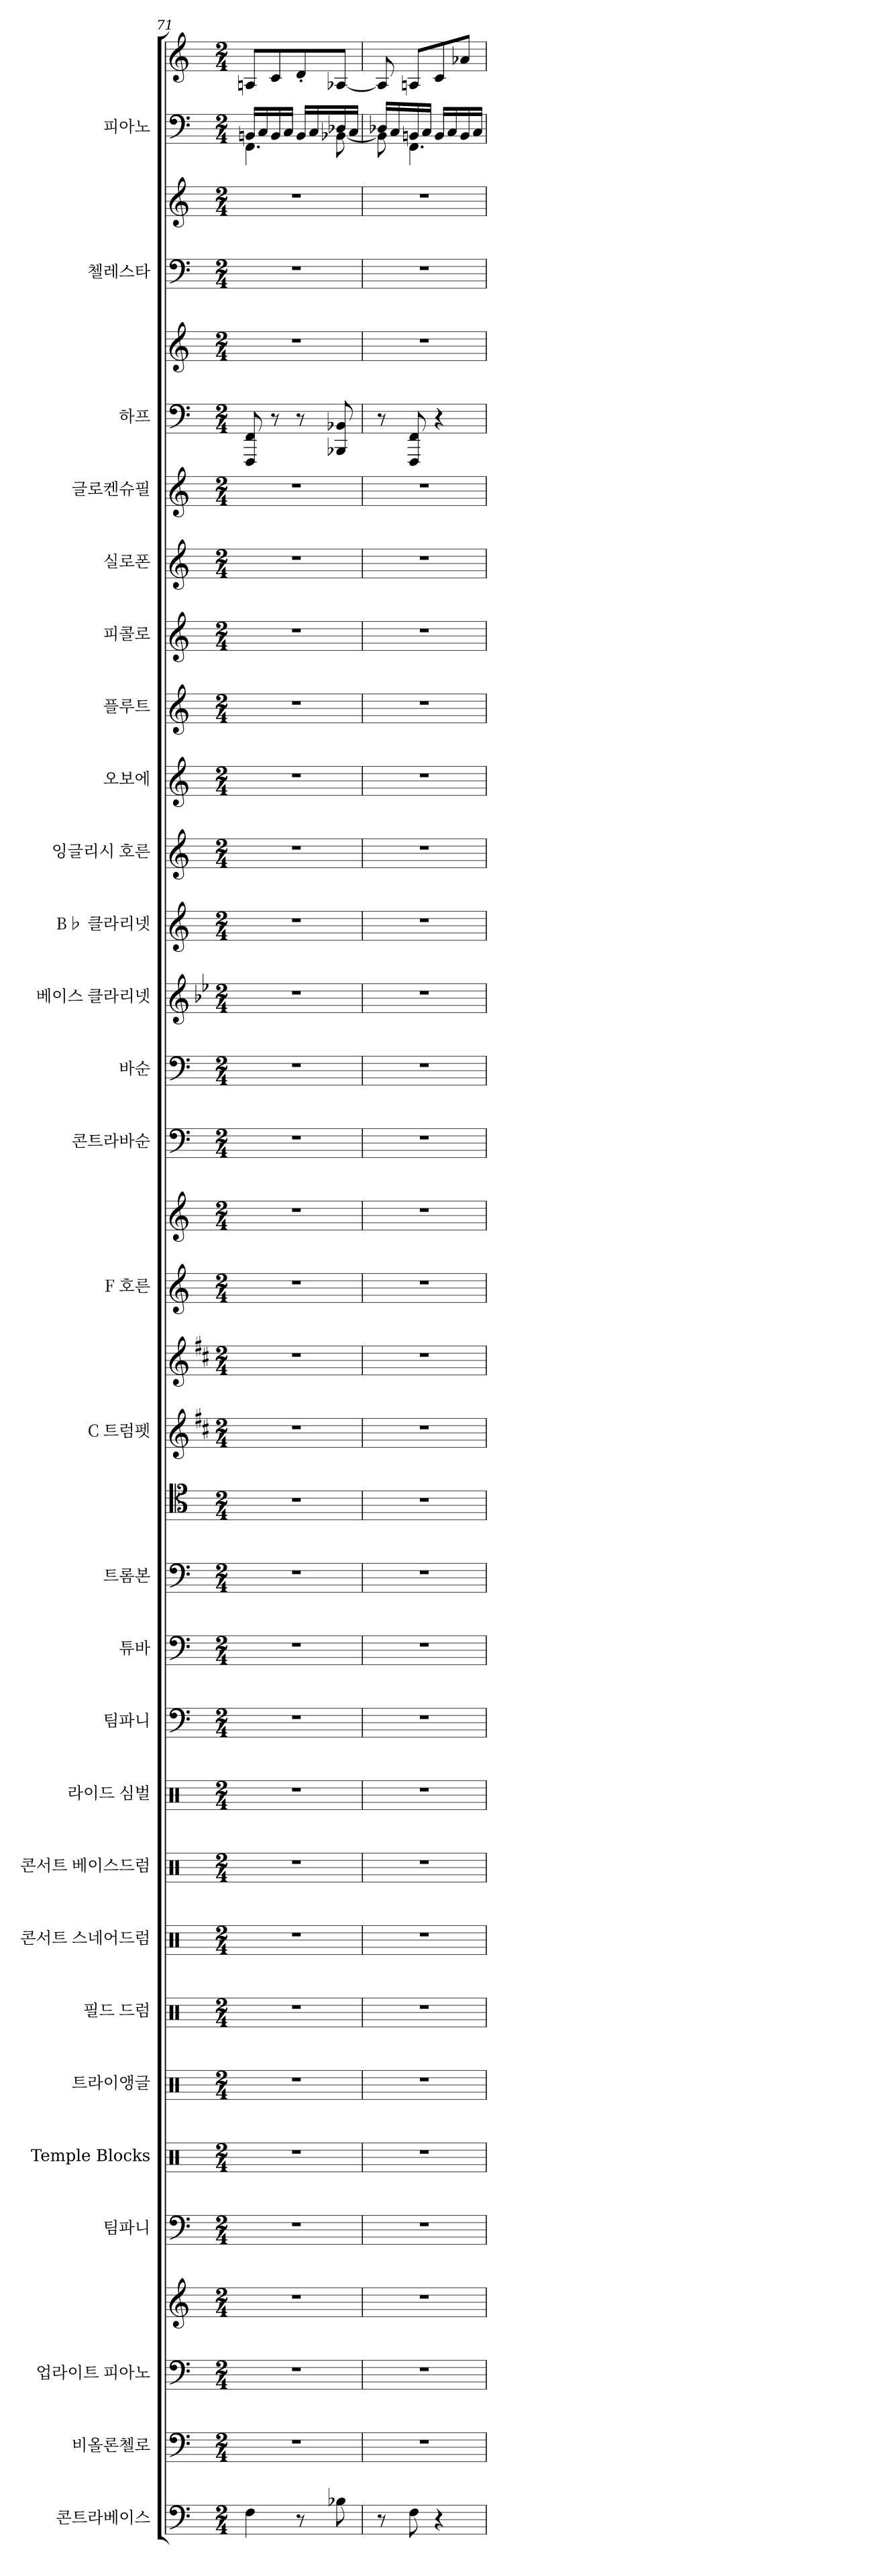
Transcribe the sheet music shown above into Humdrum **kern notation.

**kern	**kern	**kern	**kern	**kern	**kern	**kern	**kern	**kern	**kern	**kern	**kern	**kern	**kern	**kern	**kern	**kern	**kern	**kern	**kern	**kern	**kern	**kern	**kern	**kern	**kern	**kern	**kern	**kern	**kern	**kern	**kern	**kern	**kern	**kern
*part28	*part27	*part26	*part26	*part25	*part24	*part23	*part22	*part21	*part20	*part19	*part18	*part17	*part16	*part16	*part15	*part15	*part14	*part14	*part13	*part12	*part11	*part10	*part9	*part8	*part7	*part6	*part5	*part4	*part3	*part3	*part2	*part2	*part1	*part1
*staff35	*staff34	*staff33	*staff32	*staff31	*staff30	*staff29	*staff28	*staff27	*staff26	*staff25	*staff24	*staff23	*staff22	*staff21	*staff20	*staff19	*staff18	*staff17	*staff16	*staff15	*staff14	*staff13	*staff12	*staff11	*staff10	*staff9	*staff8	*staff7	*staff6	*staff5	*staff4	*staff3	*staff2	*staff1
*I"콘트라베이스	*I"비올론첼로	*I"업라이트 피아노	*	*I"팀파니	*I"Temple Blocks	*I"트라이앵글	*I"필드 드럼	*I"콘서트 스네어드럼	*I"콘서트 베이스드럼	*I"라이드 심벌	*I"팀파니	*I"튜바	*I"트롬본	*	*I"C 트럼펫	*	*I"F 호른	*	*I"콘트라바순	*I"바순	*I"베이스 클라리넷	*I"B♭ 클라리넷	*I"잉글리시 호른	*I"오보에	*I"플루트	*I"피콜로	*I"실로폰	*I"글로켄슈필	*I"하프	*	*I"첼레스타	*	*I"피아노	*
*	*	*	*	*	*I'Tmp. Bl.	*	*	*	*	*	*	*	*	*	*	*	*	*	*	*	*	*	*	*	*	*	*	*	*	*	*	*	*	*
!!LO:PB:g=z
*clefF4	*clefF4	*clefF4	*clefG2	*clefF4	*clefX	*clefX	*clefX	*clefX	*clefX	*clefX	*clefF4	*clefF4	*clefF4	*clefC4	*clefG2	*clefG2	*clefG2	*clefG2	*clefF4	*clefF4	*clefG2	*clefG2	*clefG2	*clefG2	*clefG2	*clefG2	*clefG2	*clefG2	*clefF4	*clefG2	*clefF4	*clefG2	*clefF4	*clefG2
*ITrd7c12	*	*	*	*	*	*	*	*	*	*	*	*	*	*	*ITrd1c2	*ITrd1c2	*ITrd4c7	*ITrd4c7	*ITrd7c12	*	*ITrd8c14	*ITrd1c2	*ITrd4c7	*	*	*ITrd-7c-12	*ITrd-7c-12	*ITrd-14c-24	*	*	*ITrd-7c-12	*ITrd-7c-12	*	*
*k[]	*k[]	*k[]	*k[]	*k[]	*k[]	*k[]	*k[]	*k[]	*k[]	*k[]	*k[]	*k[]	*k[]	*k[]	*k[]	*k[]	*k[b-]	*k[b-]	*k[]	*k[]	*k[b-e-]	*k[b-e-]	*k[b-]	*k[]	*k[]	*k[]	*k[]	*k[]	*k[]	*k[]	*k[]	*k[]	*k[]	*k[]
*M2/4	*M2/4	*M2/4	*M2/4	*M2/4	*M2/4	*M2/4	*M2/4	*M2/4	*M2/4	*M2/4	*M2/4	*M2/4	*M2/4	*M2/4	*M2/4	*M2/4	*M2/4	*M2/4	*M2/4	*M2/4	*M2/4	*M2/4	*M2/4	*M2/4	*M2/4	*M2/4	*M2/4	*M2/4	*M2/4	*M2/4	*M2/4	*M2/4	*M2/4	*M2/4
=71	=71	=71	=71	=71	=71	=71	=71	=71	=71	=71	=71	=71	=71	=71	=71	=71	=71	=71	=71	=71	=71	=71	=71	=71	=71	=71	=71	=71	=71	=71	=71	=71	=71	=71
*	*	*	*	*	*	*	*	*	*	*	*	*	*	*	*	*	*	*	*	*	*	*	*	*	*	*	*	*	*	*	*	*	*^	*
4FF\	2r	2r	2r	2r	2r	2r	2r	2r	2r	2r	2r	2r	2r	2r	2r	2r	2r	2r	2r	2r	2r	2r	2r	2r	2r	2r	2r	2r	8FFF/ 8FF/	2r	2r	2r	16BBn/LL	4.FF\	8An/L
.	.	.	.	.	.	.	.	.	.	.	.	.	.	.	.	.	.	.	.	.	.	.	.	.	.	.	.	.	.	.	.	.	16C/	.	.
.	.	.	.	.	.	.	.	.	.	.	.	.	.	.	.	.	.	.	.	.	.	.	.	.	.	.	.	.	8r	.	.	.	16BB/	.	8c/
.	.	.	.	.	.	.	.	.	.	.	.	.	.	.	.	.	.	.	.	.	.	.	.	.	.	.	.	.	.	.	.	.	16C/JJ	.	.
8r	.	.	.	.	.	.	.	.	.	.	.	.	.	.	.	.	.	.	.	.	.	.	.	.	.	.	.	.	8r	.	.	.	16BB/LL	.	8d'/
.	.	.	.	.	.	.	.	.	.	.	.	.	.	.	.	.	.	.	.	.	.	.	.	.	.	.	.	.	.	.	.	.	16C/	.	.
8BB-X\	.	.	.	.	.	.	.	.	.	.	.	.	.	.	.	.	.	.	.	.	.	.	.	.	.	.	.	.	8BBB-X/ 8BB-X/	.	.	.	16D-X/	[8BB-X\	[8A-X/J
.	.	.	.	.	.	.	.	.	.	.	.	.	.	.	.	.	.	.	.	.	.	.	.	.	.	.	.	.	.	.	.	.	16C/JJ	.	.
=72	=72	=72	=72	=72	=72	=72	=72	=72	=72	=72	=72	=72	=72	=72	=72	=72	=72	=72	=72	=72	=72	=72	=72	=72	=72	=72	=72	=72	=72	=72	=72	=72	=72	=72	=72
8r	2r	2r	2r	2r	2r	2r	2r	2r	2r	2r	2r	2r	2r	2r	2r	2r	2r	2r	2r	2r	2r	2r	2r	2r	2r	2r	2r	2r	8r	2r	2r	2r	16D-X/LL	8BB-\]	8A-/]
.	.	.	.	.	.	.	.	.	.	.	.	.	.	.	.	.	.	.	.	.	.	.	.	.	.	.	.	.	.	.	.	.	16C/	.	.
8FF\	.	.	.	.	.	.	.	.	.	.	.	.	.	.	.	.	.	.	.	.	.	.	.	.	.	.	.	.	8FFF/ 8FF/	.	.	.	16BBn/	4.FF\	8An/L
.	.	.	.	.	.	.	.	.	.	.	.	.	.	.	.	.	.	.	.	.	.	.	.	.	.	.	.	.	.	.	.	.	16C/JJ	.	.
4r	.	.	.	.	.	.	.	.	.	.	.	.	.	.	.	.	.	.	.	.	.	.	.	.	.	.	.	.	4r	.	.	.	16BB/LL	.	8c/
.	.	.	.	.	.	.	.	.	.	.	.	.	.	.	.	.	.	.	.	.	.	.	.	.	.	.	.	.	.	.	.	.	16C/	.	.
.	.	.	.	.	.	.	.	.	.	.	.	.	.	.	.	.	.	.	.	.	.	.	.	.	.	.	.	.	.	.	.	.	16BB/	.	8a-X/J
.	.	.	.	.	.	.	.	.	.	.	.	.	.	.	.	.	.	.	.	.	.	.	.	.	.	.	.	.	.	.	.	.	16C/JJ	.	.
*	*	*	*	*	*	*	*	*	*	*	*	*	*	*	*	*	*	*	*	*	*	*	*	*	*	*	*	*	*	*	*	*	*v	*v	*
=	=	=	=	=	=	=	=	=	=	=	=	=	=	=	=	=	=	=	=	=	=	=	=	=	=	=	=	=	=	=	=	=	=	=
*-	*-	*-	*-	*-	*-	*-	*-	*-	*-	*-	*-	*-	*-	*-	*-	*-	*-	*-	*-	*-	*-	*-	*-	*-	*-	*-	*-	*-	*-	*-	*-	*-	*-	*-
